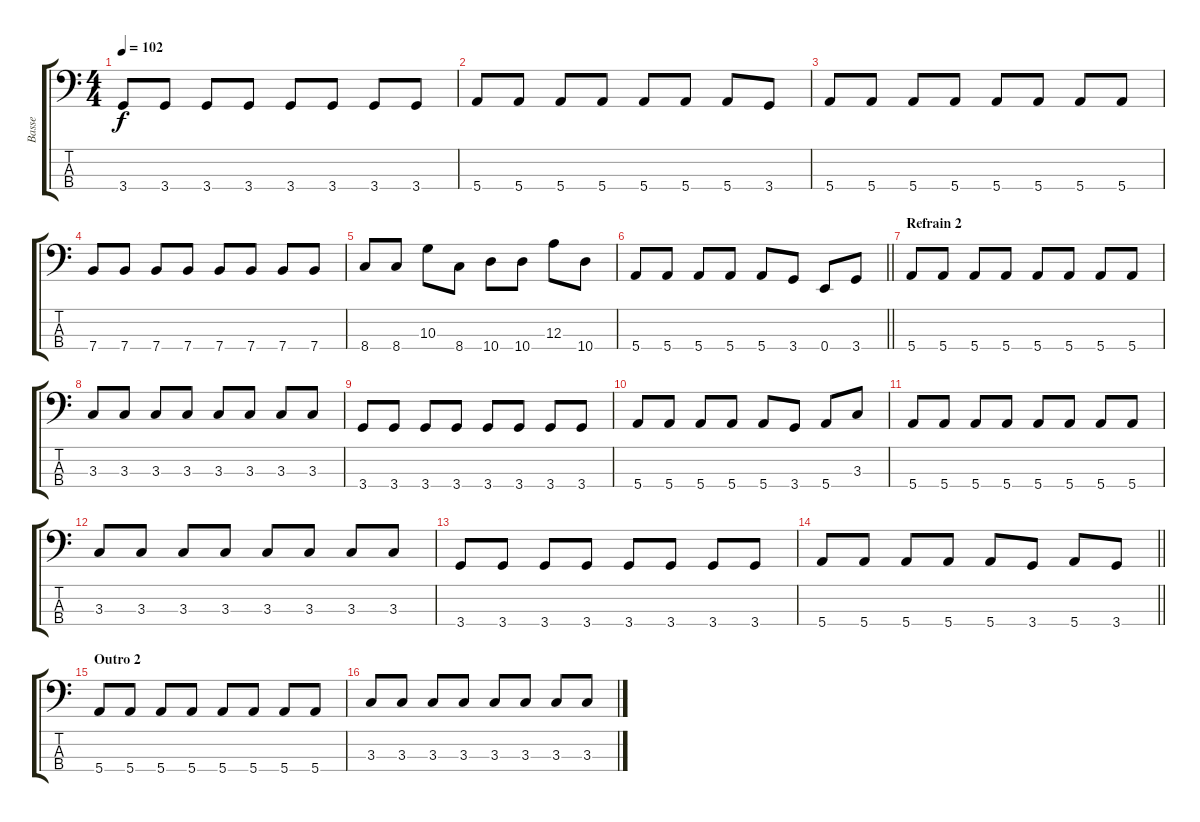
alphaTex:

\track ("Basse" "Basse") {instrument electricbassfinger}
\staff {score tabs}
\tuning (G2 D2 A1 E1) {hide}
\ts (4 4)
\tempo 102
\clef f4
\ks c
3.4.8{dy f} 3.4.8 3.4.8 3.4.8 3.4.8 3.4.8 3.4.8 3.4.8 |
5.4.8 5.4.8 5.4.8 5.4.8 5.4.8 5.4.8 5.4.8 3.4.8 |
5.4.8 5.4.8 5.4.8 5.4.8 5.4.8 5.4.8 5.4.8 5.4.8 |
7.4.8 7.4.8 7.4.8 7.4.8 7.4.8 7.4.8 7.4.8 7.4.8 |
8.4.8 8.4.8 10.3.8 8.4.8 10.4.8 10.4.8 12.3.8 10.4.8 |
\barLineRight lightlight
5.4.8 5.4.8 5.4.8 5.4.8 5.4.8 3.4.8 0.4.8 3.4.8 |
\section ("" "Refrain 2")
5.4.8 5.4.8 5.4.8 5.4.8 5.4.8 5.4.8 5.4.8 5.4.8 |
3.3.8 3.3.8 3.3.8 3.3.8 3.3.8 3.3.8 3.3.8 3.3.8 |
3.4.8 3.4.8 3.4.8 3.4.8 3.4.8 3.4.8 3.4.8 3.4.8 |
5.4.8 5.4.8 5.4.8 5.4.8 5.4.8 3.4.8 5.4.8 3.3.8 |
5.4.8 5.4.8 5.4.8 5.4.8 5.4.8 5.4.8 5.4.8 5.4.8 |
3.3.8 3.3.8 3.3.8 3.3.8 3.3.8 3.3.8 3.3.8 3.3.8 |
3.4.8 3.4.8 3.4.8 3.4.8 3.4.8 3.4.8 3.4.8 3.4.8 |
\barLineRight lightlight
5.4.8 5.4.8 5.4.8 5.4.8 5.4.8 3.4.8 5.4.8 3.4.8 |
\section ("" "Outro 2")
5.4.8 5.4.8 5.4.8 5.4.8 5.4.8 5.4.8 5.4.8 5.4.8 |
3.3.8 3.3.8 3.3.8 3.3.8 3.3.8 3.3.8 3.3.8 3.3.8
